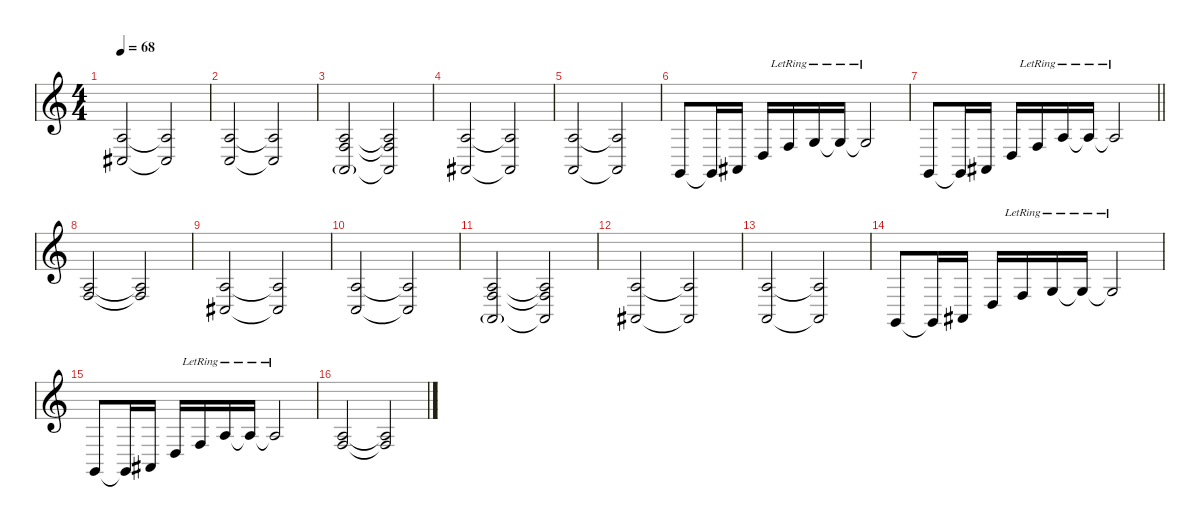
\defaultSystemsLayout 4
\hideDynamics
\bracketExtendMode nobrackets
\singleTrackTrackNamePolicy hidden
\multiTrackTrackNamePolicy hidden
\firstSystemTrackNameMode fullname
\firstSystemTrackNameOrientation horizontal
\otherSystemsTrackNameOrientation horizontal
\track ("Per Wiberg" "el.pno.") {instrument electricgrandpiano}
\staff {score}
\tuning (E4 B3 G3 D3 A2 E2)
\ts (4 4)
\tempo 68
\clef g2
\ks c
(2.3 4.5{acc #}).2{dy f beam Up} (2.3{t} 4.5{t acc #}).2{beam Up} |
(2.3 3.5).2{beam Up} (2.3{t} 3.5{t}).2{beam Up} |
(2.3 3.4 0.5{g}).2{beam Up} (2.3{t} 3.4{t} 0.5{t}).2{beam Up} |
(2.3 1.5{acc #}).2{beam Up} (2.3{t} 1.5{t acc #}).2{beam Up} |
(2.3 0.5).2{beam Up} (2.3{t} 0.5{t}).2{beam Up} |
3.6.8{beam Up} 3.6{t}.16{beam Up} 1.5{acc #}.16{beam Up} 0.4.16{beam Up} 3.4{lr}.16{beam Up} 0.3{lr}.16{beam Up} 0.3{lr t}.16{beam Up} 0.3{lr t}.2{beam Up} |
\section ("" "")
\barLineRight lightlight
3.6.8{instrument harpsichord beam Up} 3.6{t}.16{beam Up} 1.5{acc #}.16{beam Up} 0.4.16{beam Up} 3.4{lr}.16{beam Up} 2.3{lr}.16{beam Up} 2.3{lr t}.16{beam Up} 2.3{lr t}.2{beam Up} |
(2.3 3.4).2{beam Up} (2.3{t} 3.4{t}).2{beam Up} |
(2.3 4.5{acc #}).2{beam Up} (2.3{t} 4.5{t acc #}).2{beam Up} |
(2.3 3.5).2{beam Up} (2.3{t} 3.5{t}).2{beam Up} |
(2.3 3.4 0.5{g}).2{beam Up} (2.3{t} 3.4{t} 0.5{t}).2{beam Up} |
(2.3 1.5{acc #}).2{beam Up} (2.3{t} 1.5{t acc #}).2{beam Up} |
(2.3 0.5).2{beam Up} (2.3{t} 0.5{t}).2{beam Up} |
3.6.8{beam Up} 3.6{t}.16{beam Up} 1.5{acc #}.16{beam Up} 0.4.16{beam Up} 3.4{lr}.16{beam Up} 0.3{lr}.16{beam Up} 0.3{lr t}.16{beam Up} 0.3{lr t}.2{beam Up} |
3.6.8{beam Up} 3.6{t}.16{beam Up} 1.5{acc #}.16{beam Up} 0.4.16{beam Up} 3.4{lr}.16{beam Up} 2.3{lr}.16{beam Up} 2.3{lr t}.16{beam Up} 2.3{lr t}.2{beam Up} |
(2.3 3.4).2{beam Up} (2.3{t} 3.4{t}).2{beam Up}
